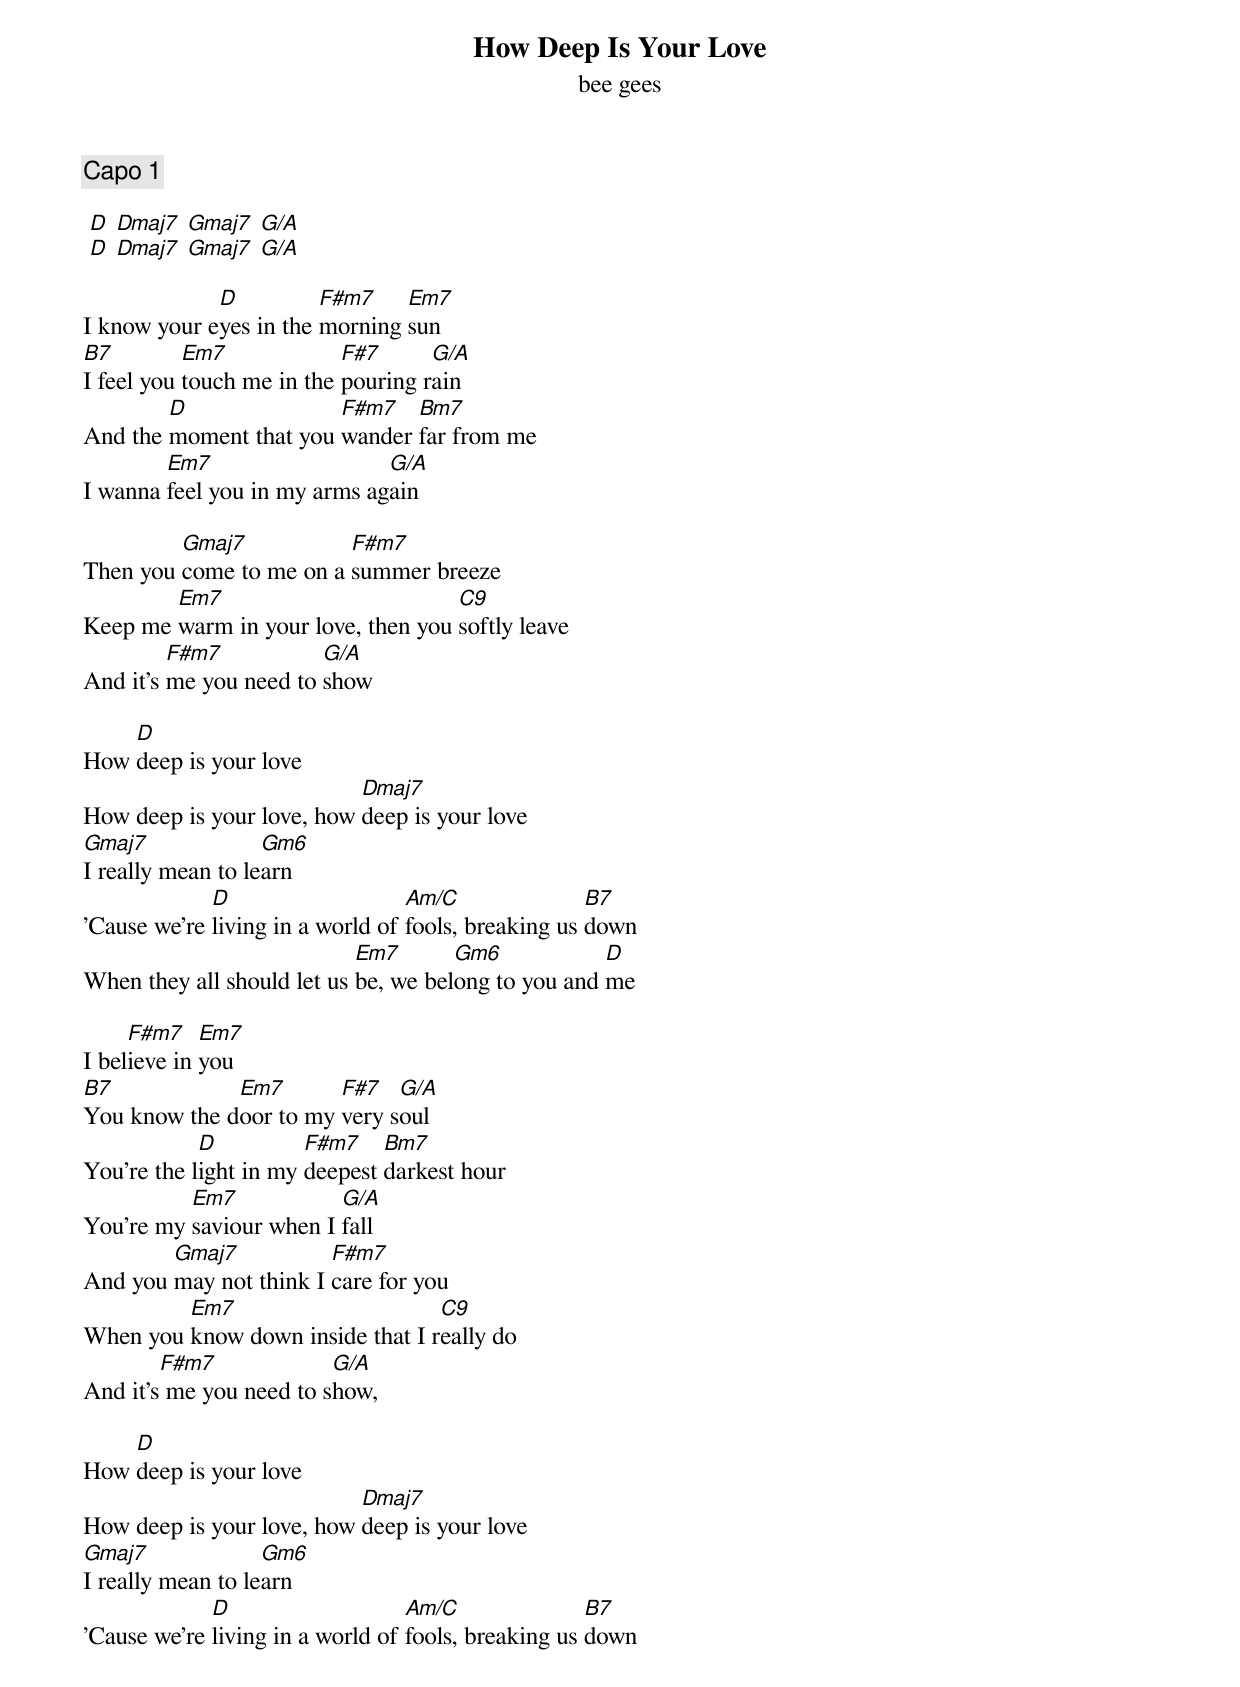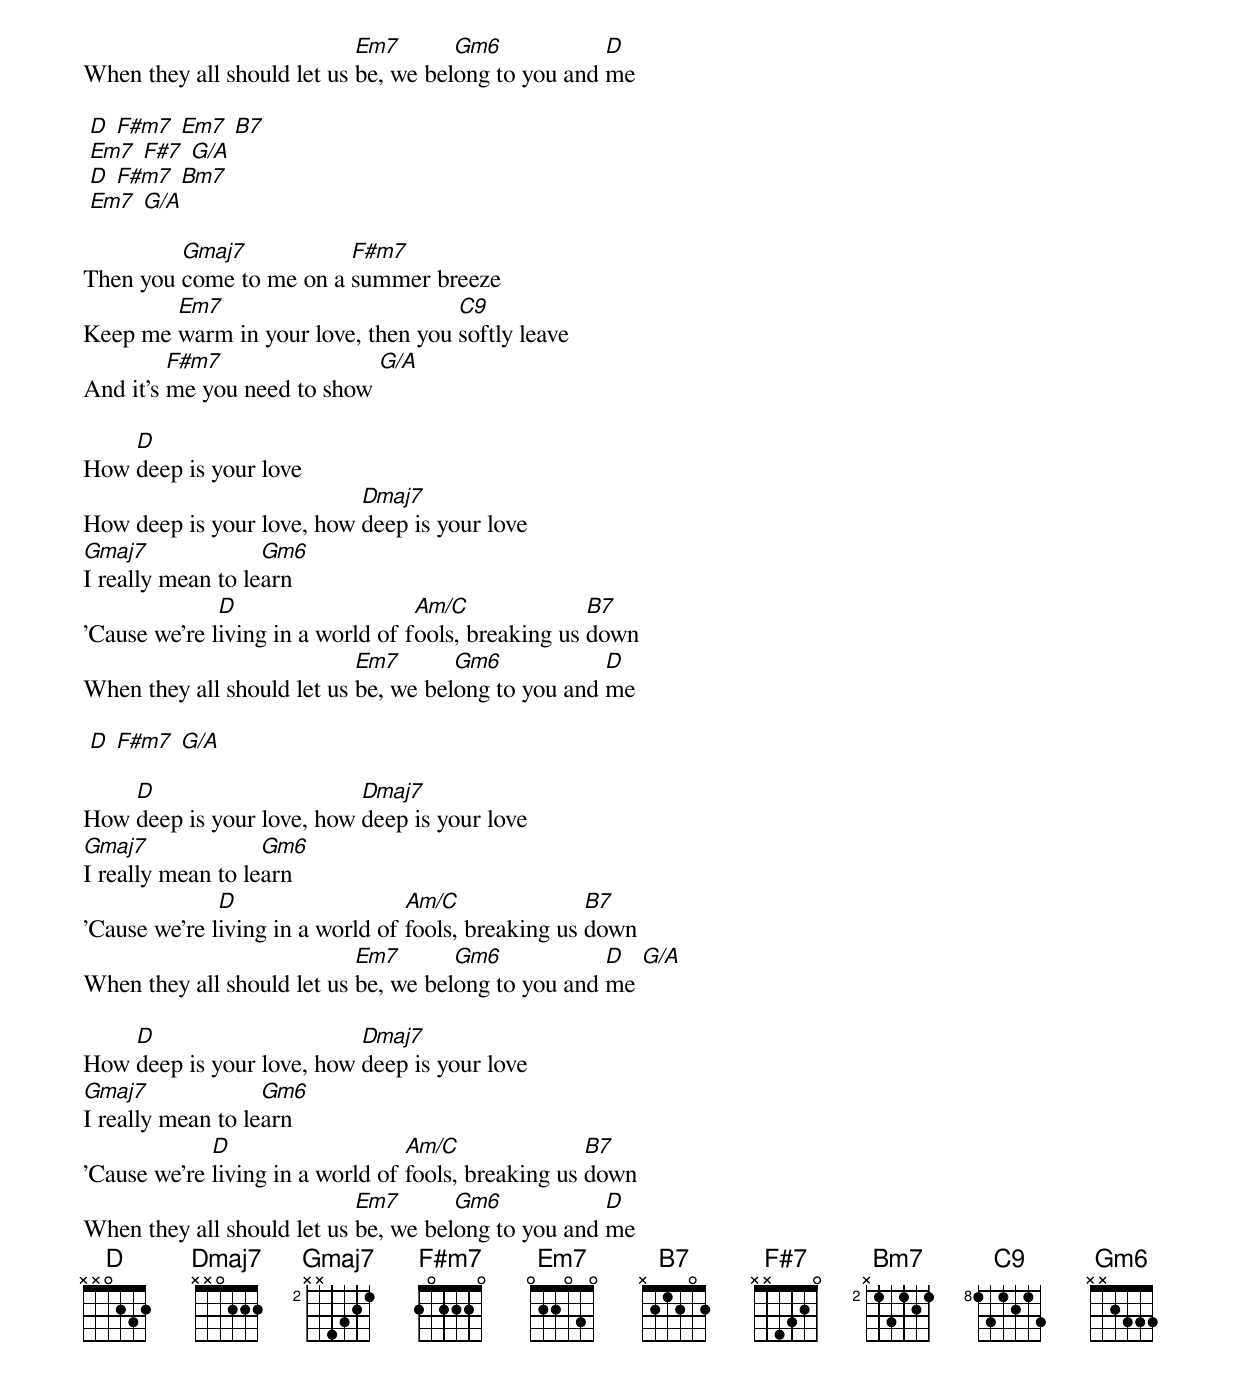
{title: How Deep Is Your Love}
{subtitle: bee gees}
{c:Capo 1}

 [D] [Dmaj7] [Gmaj7] [G/A]
 [D] [Dmaj7] [Gmaj7] [G/A]

I know your e[D]yes in the [F#m7]morning [Em7]sun
[B7]I feel you [Em7]touch me in the [F#7]pouring r[G/A]ain
And the [D]moment that you [F#m7]wander [Bm7]far from me
I wanna [Em7]feel you in my arms ag[G/A]ain

Then you [Gmaj7]come to me on a [F#m7]summer breeze
Keep me [Em7]warm in your love, then you [C9]softly leave
And it's [F#m7]me you need to [G/A]show

How [D]deep is your love
How deep is your love, how [Dmaj7]deep is your love
[Gmaj7]I really mean to le[Gm6]arn
'Cause we're [D]living in a world of [Am/C]fools, breaking us [B7]down
When they all should let us [Em7]be, we bel[Gm6]ong to you and [D]me

I bel[F#m7]ieve in [Em7]you
[B7]You know the d[Em7]oor to my [F#7]very s[G/A]oul
You're the l[D]ight in my [F#m7]deepest [Bm7]darkest hour
You're my [Em7]saviour when I [G/A]fall
And you [Gmaj7]may not think I [F#m7]care for you
When you [Em7]know down inside that I r[C9]eally do
And it's[F#m7] me you need to s[G/A]how,

How [D]deep is your love
How deep is your love, how [Dmaj7]deep is your love
[Gmaj7]I really mean to le[Gm6]arn
'Cause we're [D]living in a world of [Am/C]fools, breaking us [B7]down
When they all should let us [Em7]be, we bel[Gm6]ong to you and [D]me

 [D] [F#m7] [Em7] [B7]
 [Em7] [F#7] [G/A]
 [D] [F#m7] [Bm7]
 [Em7] [G/A]

Then you [Gmaj7]come to me on a [F#m7]summer breeze
Keep me [Em7]warm in your love, then you [C9]softly leave
And it's [F#m7]me you need to show [G/A]

How [D]deep is your love
How deep is your love, how [Dmaj7]deep is your love
[Gmaj7]I really mean to le[Gm6]arn
'Cause we're l[D]iving in a world of f[Am/C]ools, breaking us [B7]down
When they all should let us [Em7]be, we bel[Gm6]ong to you and [D]me

 [D] [F#m7] [G/A]

How [D]deep is your love, how [Dmaj7]deep is your love
[Gmaj7]I really mean to le[Gm6]arn
'Cause we're l[D]iving in a world of [Am/C]fools, breaking us [B7]down
When they all should let us [Em7]be, we bel[Gm6]ong to you and [D]me [G/A]

How [D]deep is your love, how [Dmaj7]deep is your love
[Gmaj7]I really mean to le[Gm6]arn
'Cause we're [D]living in a world of [Am/C]fools, breaking us [B7]down
When they all should let us [Em7]be, we bel[Gm6]ong to you and [D]me
